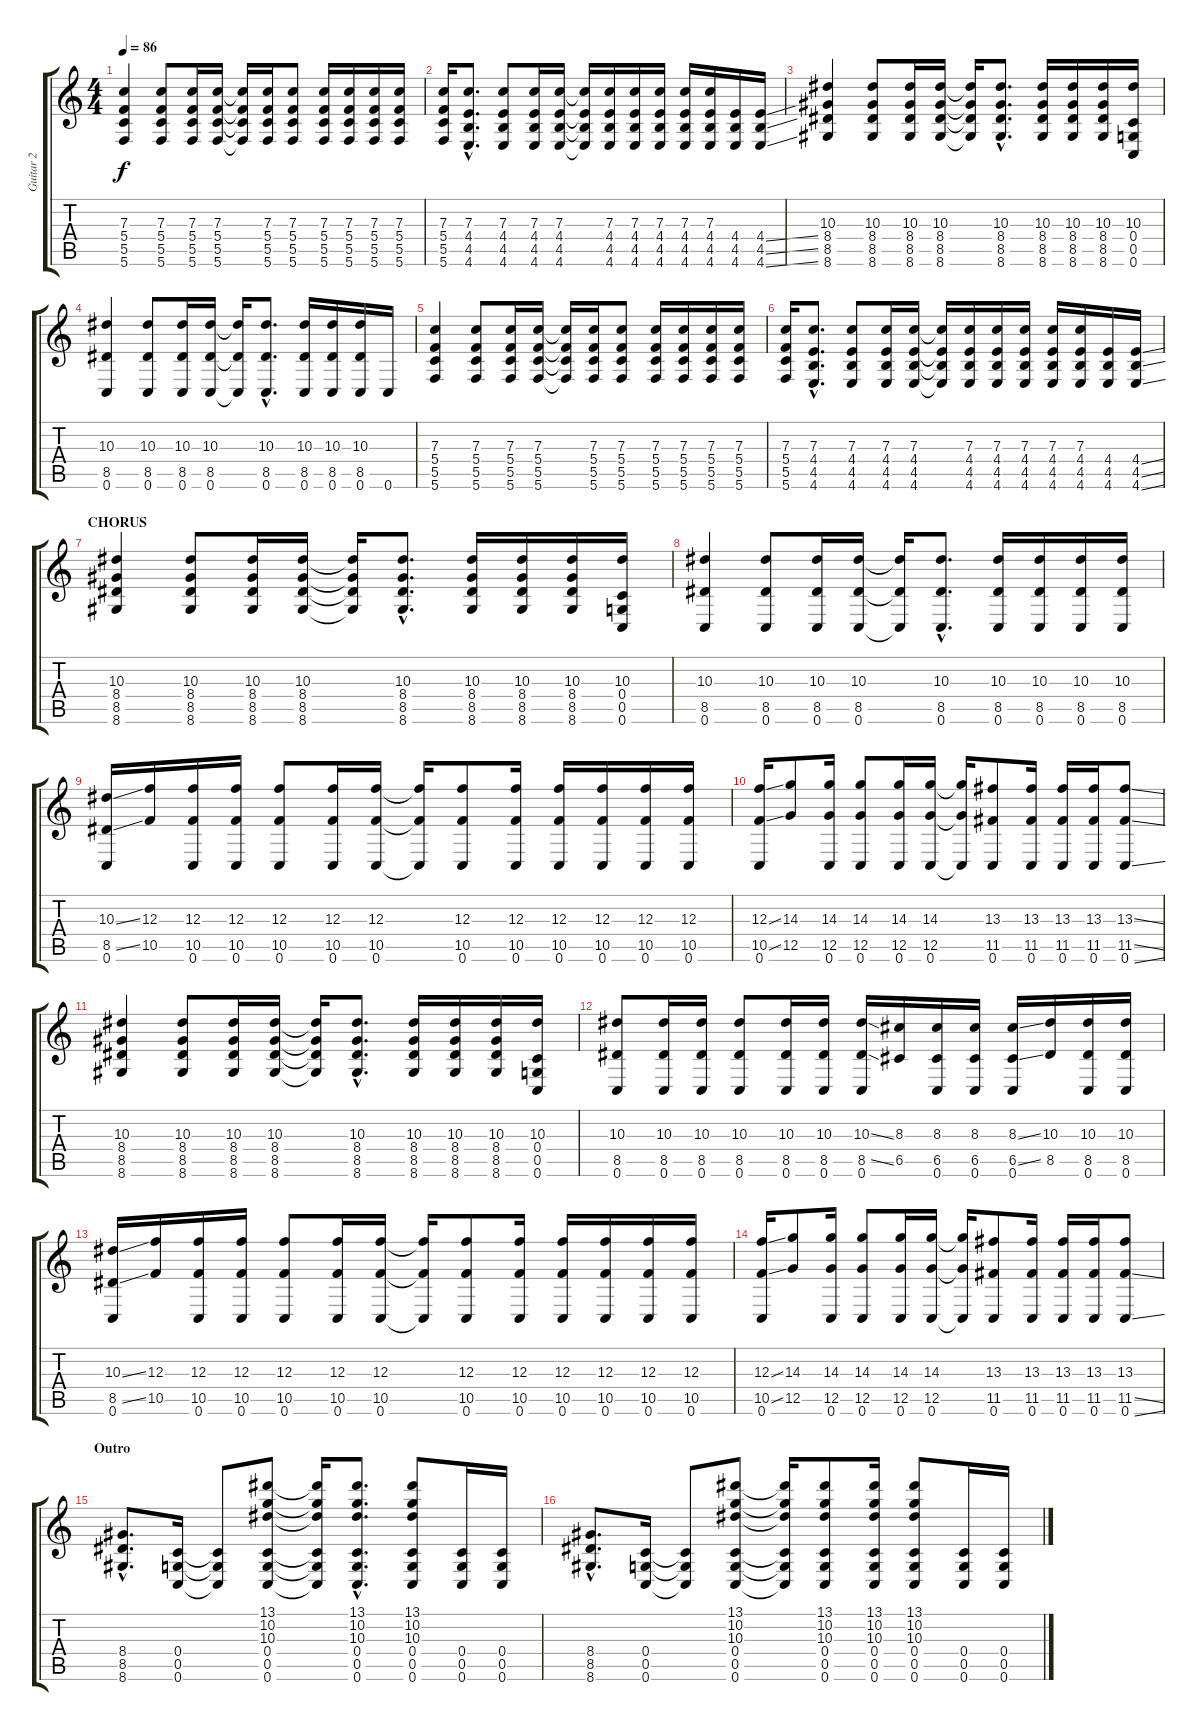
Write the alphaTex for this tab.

\track ("Guitar 2" "Guitar 2") {instrument distortionguitar}
\staff {score tabs}
\tuning (D4 A3 F3 C3 G2 C2) {hide}
\ts (4 4)
\tempo 86
\clef g2
\ks c
(7.3 5.4 5.5 5.6).4{dy f} (7.3 5.4 5.5 5.6).8 (7.3 5.4 5.5 5.6).16 (7.3 5.4 5.5 5.6).16 (7.3{t} 5.4{t} 5.5{t} 5.6{t}).16 (7.3 5.4 5.5 5.6).16 (7.3 5.4 5.5 5.6).8 (7.3 5.4 5.5 5.6).16 (7.3 5.4 5.5 5.6).16 (7.3 5.4 5.5 5.6).16 (7.3 5.4 5.5 5.6).16 |
(7.3 5.4 5.5 5.6).16 (7.3{hac} 4.4{hac} 4.5{hac} 4.6{hac}).8{d} (7.3 4.4 4.5 4.6).8 (7.3 4.4 4.5 4.6).16 (7.3 4.4 4.5 4.6).16 (7.3{t} 4.4{t} 4.5{t} 4.6{t}).16 (7.3 4.4 4.5 4.6).16 (7.3 4.4 4.5 4.6).16 (7.3 4.4 4.5 4.6).16 (7.3 4.4 4.5 4.6).16 (7.3 4.4 4.5 4.6).16 (4.4 4.5 4.6).16 (4.4{ss} 4.5{ss} 4.6{ss}).16 |
(10.3 8.4 8.5 8.6).4 (10.3 8.4 8.5 8.6).8 (10.3 8.4 8.5 8.6).16 (10.3 8.4 8.5 8.6).16 (10.3{t} 8.4{t} 8.5{t} 8.6{t}).16 (10.3{hac} 8.4{hac} 8.5{hac} 8.6{hac}).8{d} (10.3 8.4 8.5 8.6).16 (10.3 8.4 8.5 8.6).16 (10.3 8.4 8.5 8.6).16 (10.3 0.4 0.5 0.6).16 |
(10.3 8.5 0.6).4 (10.3 8.5 0.6).8 (10.3 8.5 0.6).16 (10.3 8.5 0.6).16 (10.3{t} 8.5{t} 0.6{t}).16 (10.3{hac} 8.5{hac} 0.6{hac}).8{d} (10.3 8.5 0.6).16 (10.3 8.5 0.6).16 (10.3 8.5 0.6).16 0.6.16 |
(7.3 5.4 5.5 5.6).4 (7.3 5.4 5.5 5.6).8 (7.3 5.4 5.5 5.6).16 (7.3 5.4 5.5 5.6).16 (7.3{t} 5.4{t} 5.5{t} 5.6{t}).16 (7.3 5.4 5.5 5.6).16 (7.3 5.4 5.5 5.6).8 (7.3 5.4 5.5 5.6).16 (7.3 5.4 5.5 5.6).16 (7.3 5.4 5.5 5.6).16 (7.3 5.4 5.5 5.6).16 |
(7.3 5.4 5.5 5.6).16 (7.3{hac} 4.4{hac} 4.5{hac} 4.6{hac}).8{d} (7.3 4.4 4.5 4.6).8 (7.3 4.4 4.5 4.6).16 (7.3 4.4 4.5 4.6).16 (7.3{t} 4.4{t} 4.5{t} 4.6{t}).16 (7.3 4.4 4.5 4.6).16 (7.3 4.4 4.5 4.6).16 (7.3 4.4 4.5 4.6).16 (7.3 4.4 4.5 4.6).16 (7.3 4.4 4.5 4.6).16 (4.4 4.5 4.6).16 (4.4{ss} 4.5{ss} 4.6{ss}).16 |
\section ("" "CHORUS")
(10.3 8.4 8.5 8.6).4 (10.3 8.4 8.5 8.6).8 (10.3 8.4 8.5 8.6).16 (10.3 8.4 8.5 8.6).16 (10.3{t} 8.4{t} 8.5{t} 8.6{t}).16 (10.3{hac} 8.4{hac} 8.5{hac} 8.6{hac}).8{d} (10.3 8.4 8.5 8.6).16 (10.3 8.4 8.5 8.6).16 (10.3 8.4 8.5 8.6).16 (10.3 0.4 0.5 0.6).16 |
(10.3 8.5 0.6).4 (10.3 8.5 0.6).8 (10.3 8.5 0.6).16 (10.3 8.5 0.6).16 (10.3{t} 8.5{t} 0.6{t}).16 (10.3{hac} 8.5{hac} 0.6{hac}).8{d} (10.3 8.5 0.6).16 (10.3 8.5 0.6).16 (10.3 8.5 0.6).16 (10.3 8.5 0.6).16 |
(10.3{ss} 8.5{ss} 0.6).16 (12.3 10.5).16 (12.3 10.5 0.6).16 (12.3 10.5 0.6).16 (12.3 10.5 0.6).8 (12.3 10.5 0.6).16 (12.3 10.5 0.6).16 (12.3{t} 10.5{t} 0.6{t}).16 (12.3 10.5 0.6).8 (12.3 10.5 0.6).16 (12.3 10.5 0.6).16 (12.3 10.5 0.6).16 (12.3 10.5 0.6).16 (12.3 10.5 0.6).16 |
(12.3{ss} 10.5{ss} 0.6).16 (14.3 12.5).8 (14.3 12.5 0.6).16 (14.3 12.5 0.6).8 (14.3 12.5 0.6).16 (14.3 12.5 0.6).16 (14.3{t} 12.5{t} 0.6{t}).16 (13.3 11.5 0.6).8 (13.3 11.5 0.6).16 (13.3 11.5 0.6).16 (13.3 11.5 0.6).16 (13.3{ss} 11.5{ss} 0.6{ss}).8 |
(10.3 8.4 8.5 8.6).4 (10.3 8.4 8.5 8.6).8 (10.3 8.4 8.5 8.6).16 (10.3 8.4 8.5 8.6).16 (10.3{t} 8.4{t} 8.5{t} 8.6{t}).16 (10.3{hac} 8.4{hac} 8.5{hac} 8.6{hac}).8{d} (10.3 8.4 8.5 8.6).16 (10.3 8.4 8.5 8.6).16 (10.3 8.4 8.5 8.6).16 (10.3 0.4 0.5 0.6).16 |
(10.3 8.5 0.6).8 (10.3 8.5 0.6).16 (10.3 8.5 0.6).16 (10.3 8.5 0.6).8 (10.3 8.5 0.6).16 (10.3 8.5 0.6).16 (10.3{ss} 8.5{ss} 0.6).16 (8.3 6.5).16 (8.3 6.5 0.6).16 (8.3 6.5 0.6).16 (8.3{ss} 6.5{ss} 0.6).16 (10.3 8.5).16 (10.3 8.5 0.6).16 (10.3 8.5 0.6).16 |
(10.3{ss} 8.5{ss} 0.6).16 (12.3 10.5).16 (12.3 10.5 0.6).16 (12.3 10.5 0.6).16 (12.3 10.5 0.6).8 (12.3 10.5 0.6).16 (12.3 10.5 0.6).16 (12.3{t} 10.5{t} 0.6{t}).16 (12.3 10.5 0.6).8 (12.3 10.5 0.6).16 (12.3 10.5 0.6).16 (12.3 10.5 0.6).16 (12.3 10.5 0.6).16 (12.3 10.5 0.6).16 |
(12.3{ss} 10.5{ss} 0.6).16 (14.3 12.5).8 (14.3 12.5 0.6).16 (14.3 12.5 0.6).8 (14.3 12.5 0.6).16 (14.3 12.5 0.6).16 (14.3{t} 12.5{t} 0.6{t}).16 (13.3 11.5 0.6).8 (13.3 11.5 0.6).16 (13.3 11.5 0.6).16 (13.3 11.5 0.6).16 (13.3 11.5{ss} 0.6{ss}).8 |
\section ("" "Outro")
(8.4{hac} 8.5{hac} 8.6{hac}).8{d} (0.4 0.5 0.6).16 (0.4{t} 0.5{t} 0.6{t}).8 (13.1 10.2 10.3 0.4 0.5 0.6).8 (13.1{t} 10.2{t} 10.3{t} 0.4{t} 0.5{t} 0.6{t}).16 (13.1{hac} 10.2{hac} 10.3{hac} 0.4{hac} 0.5{hac} 0.6{hac}).8{d} (13.1 10.2 10.3 0.4 0.5 0.6).8 (0.4 0.5 0.6).16 (0.4 0.5 0.6).16 |
(8.4{hac} 8.5{hac} 8.6{hac}).8{d} (0.4 0.5 0.6).16 (0.4{t} 0.5{t} 0.6{t}).8 (13.1 10.2 10.3 0.4 0.5 0.6).8 (13.1{t} 10.2{t} 10.3{t} 0.4{t} 0.5{t} 0.6{t}).16 (13.1 10.2 10.3 0.4 0.5 0.6).8 (13.1 10.2 10.3 0.4 0.5 0.6).16 (13.1 10.2 10.3 0.4 0.5 0.6).8 (0.4 0.5 0.6).16 (0.4 0.5 0.6).16
